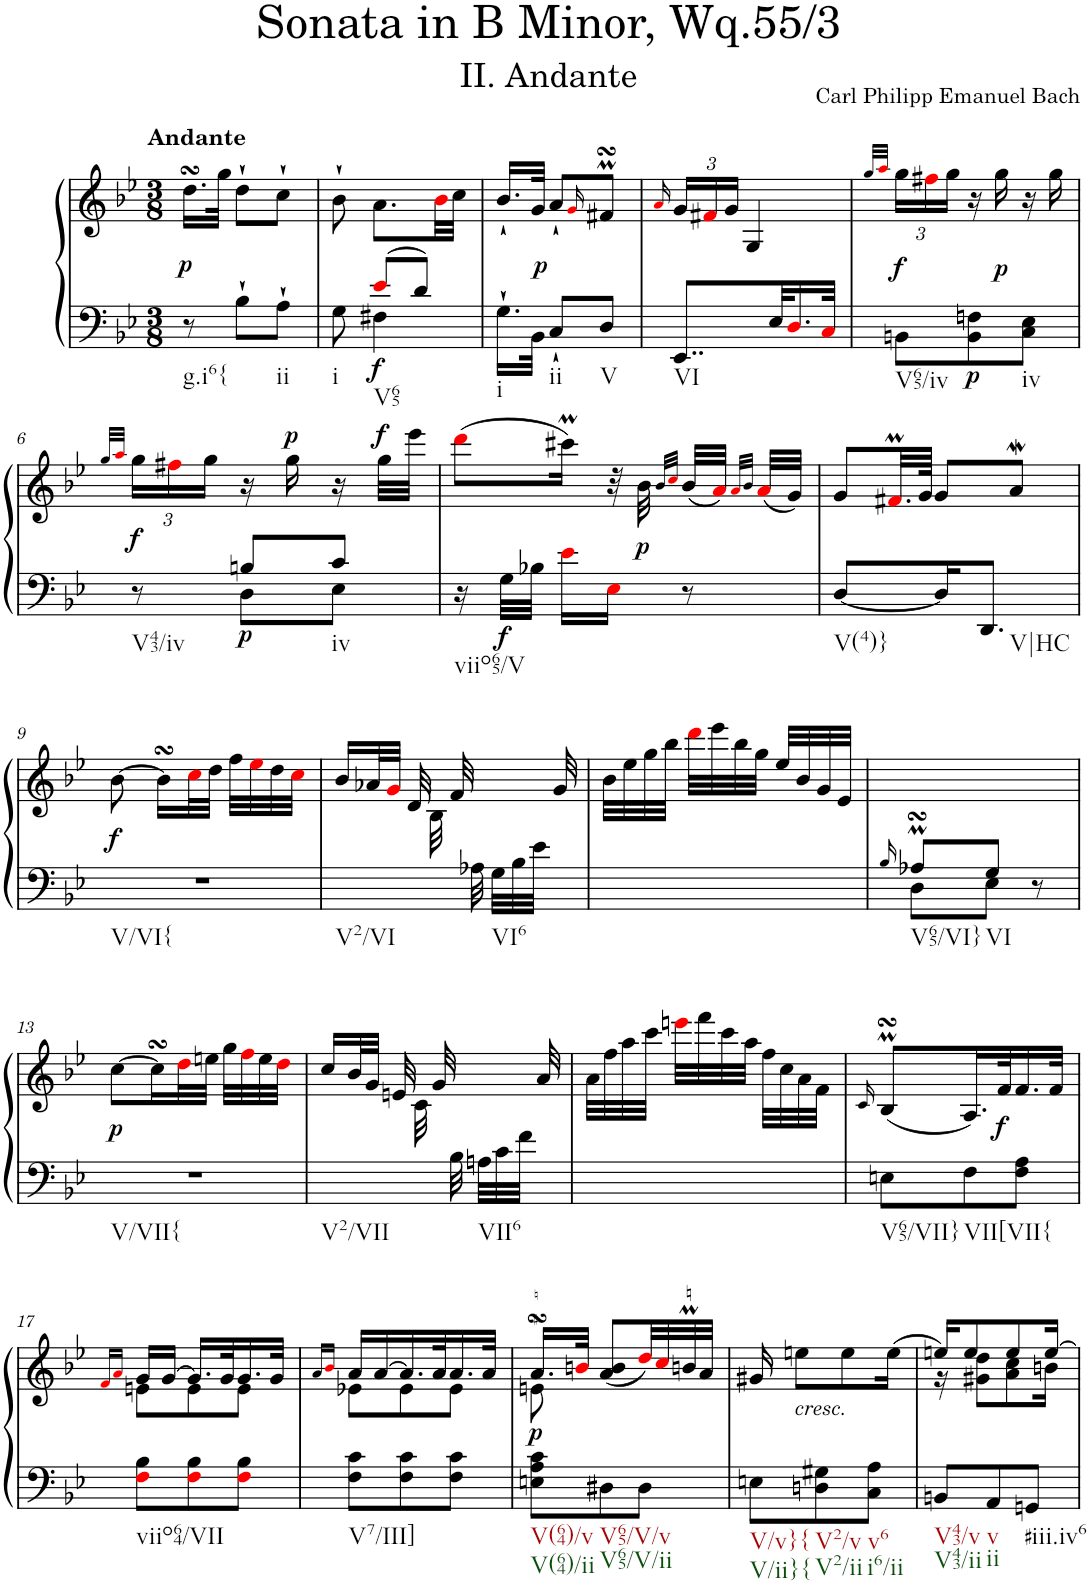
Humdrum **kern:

**kern	**kern	**dynam
*part1	*part1	*part1
*staff2	*staff1	*staff1/2
*I"Harpsichord	*	*
*I'Hch.	*	*
*clefF4	*clefG2	*
*k[b-e-]	*k[b-e-]	*
*g:	*g:	*
*M3/8	*M3/8	*
=1	=1	=1
!	!LO:TX:a:B:t=Andante	!
!LO:TX:b:t=g.i6{	!	!
!	!	!LO:DY:b
8r	16.ddsSsS\LL	p
.	32gg\JJk	.
8B-`\L	8dd`\L	.
!LO:TX:b:t=ii	!	!
8A`\J	8cc`\J	.
=2	=2	=2
*^	*	*
!LO:TX:b:t=i	!	!	!
8G\	8ryy	8b-`\	.
!LO:TX:b:t=V65	!	!	!
!	!	!	!LO:DY:b=2
8e-i/L	4F#X\	8.a\L	f
8d/J	.	.	.
.	.	32b-i\LL	.
.	.	32cc\JJJ	.
*v	*v	*	*
=3	=3	=3
!LO:TX:b:t=i	!	!
16.G`\LL	16.b-`/LL	.
!	!	!LO:DY:b
32BB-\JJk	32g/JJk	p
!LO:TX:b:t=ii	!	!
8C`/L	8a`/L	.
.	16qgi/	.
!LO:TX:b:t=V	!	!
8D/J	8f#XmsSsS/J	.
=4	=4	=4
.	16qai/	.
*	*Xbrackettup	*
!LO:TX:b:t=VI	!	!
8..EE-/L	24g/LL	.
.	24f#Xi/	.
.	24g/JJ	.
.	4G/	.
32E-/KL	.	.
16.Di/	.	.
32Ci/JJk	.	.
=5	=5	=5
.	32qgg/LLL	.
.	32qaai/JJJ	.
!LO:TX:b:t=V65/iv	!	!
!	!	!LO:DY:b
8BBn\L	24gg\LL	f
.	24ff#Xi\	.
.	24gg\JJ	.
!	!	!LO:DY:b=2
8BB\ 8Fn\	16r	p
!	!	!LO:DY:b
.	16gg\	p
!LO:TX:b:t=iv	!	!
8C\ 8E-\J	16r	.
.	16gg\	.
!!LO:LB:g=z
=6	=6	=6
.	32qgg/LLL	.
.	32qaai/JJJ	.
*^	*	*
!LO:TX:b:t=V43/iv	!	!	!
!	!	!	!LO:DY:b
8r	8ryy	24gg\LL	f
.	.	24ff#Xi\	.
.	.	24gg\JJ	.
!	!	!	!LO:DY:b=2
8Bn/L	8D\L	16r	p
!	!	!	!LO:DY:a
.	.	16gg\	p
!LO:TX:b:t=iv	!	!	!
8c/J	8E-\J	16r	.
!	!	!	!LO:DY:a
.	.	32gg\LLL	f
.	.	32eee-\JJJ	.
*v	*v	*	*
=7	=7	=7
!LO:TX:b:t=viio65/V	!	!
16r	(>8dddi\L	.
!	!	!LO:DY:b=2
32G\LLL	.	f
32B-X\JJJ	.	.
16e-i\LL	16ccc#Xm\Jk)	.
16E-i\JJ	32r	.
!	!	!LO:DY:b
.	32b-\	p
.	32qb-/LLL	.
.	32qcci/JJJ	.
8r	(<32b-/LLL	.
.	32ai/JJJ)	.
.	32qai/LLL	.
.	32qb-/JJJ	.
.	(<32ai/LLL	.
.	32g/JJJ)	.
=8	=8	=8
*	*Xtuplet	*
!LO:TX:b:t=V(4)}	!	!
[8D/L	12g/L	.
.	48.f#Xmi/LL	.
.	96g/JJJk	.
16D/K]	8g/L	.
!LO:TX:b:t=V|HC	!	!
8.DD/J	.	.
.	8aW/J	.
!!LO:LB:g=z
=9	=9	=9
!LO:TX:b:t=V/VI{	!	!
!	!	!LO:DY:b
4.r	[8b-\	f
.	16b-sSSs\LL]	.
.	32cci\L	.
.	32dd\JJJ	.
.	32ff\LLL	.
.	32ee-i\	.
.	32dd\	.
.	32cci\JJJ	.
=10	=10	=10
*^	*	*
!LO:TX:b:t=V2/VI	!	!	!
!LO:TX:b:t=VI6	!	!	!
8..ryy	4.ryy	16b-/LL	.
.	.	32a-X/L	.
.	.	32gi/JJJ	.
.	.	32d/	.
.	.	32B-\	.
.	.	32f/	.
32A-X\	.	8ryy	.
32G\LLL	.	.	.
32B-\	.	.	.
32e-\JJJ	.	.	.
32ryy	.	32g/	.
*v	*v	*	*
=11	=11	=11
4.ryy	32b-\LLL	.
.	32ee-\	.
.	32gg\	.
.	32bb-\JJJ	.
.	32dddi\LLL	.
.	32eee-\	.
.	32bb-\	.
.	32gg\JJJ	.
.	32ee-/LLL	.
.	32b-/	.
.	32g/	.
.	32e-/JJJ	.
=12	=12	=12
16qB-/	.	.
*^	*	*
!LO:TX:b:t=V65/VI}	!	!	!
8A-XMsSSs/L	8D\L	4.ryy	.
!LO:TX:b:t=VI	!	!	!
8G/J	8E-\J	.	.
8r	8ryy	.	.
!!LO:LB:g=z
=13	=13	=13	=13
!LO:TX:b:t=V/VII{	!	!	!
!	!	!	!LO:DY:b
*v	*v	*	*
4.r	[8cc\L	p
.	16ccsSSS\L]	.
.	32ddi\L	.
.	32een\JJJ	.
.	32gg\LLL	.
.	32ffi\	.
.	32ee\	.
.	32ddi\JJJ	.
=14	=14	=14
*^	*	*
!LO:TX:b:t=V2/VII	!	!	!
!LO:TX:b:t=VII6	!	!	!
8..ryy	4.ryy	16cc/LL	.
.	.	32b-/L	.
.	.	32g/JJJ	.
.	.	32en/	.
.	.	32c\	.
.	.	32g/	.
32B-\	.	8ryy	.
32An\LLL	.	.	.
32c\	.	.	.
32f\JJJ	.	.	.
32ryy	.	32a/	.
*v	*v	*	*
=15	=15	=15
4.ryy	32a\LLL	.
.	32ff\	.
.	32aa\	.
.	32ccc\JJJ	.
.	32eeeni\LLL	.
.	32fff\	.
.	32ccc\	.
.	32aa\JJJ	.
.	32ff\LLL	.
.	32cc\	.
.	32a\	.
.	32f\JJJ	.
=16	=16	=16
.	16qc/	.
!LO:TX:b:t=V65/VII}	!	!
8En\L	(<8B-MsSSs/L	.
!LO:TX:b:t=VII[VII{	!	!
8F\	16.A/L)	.
!	!	!LO:DY:b
.	32f/K	f
8F\ 8A\J	16.f/	.
.	32f/JJk	.
!!LO:LB:g=z
=17	=17	=17
.	16qfi/LL	.
.	16qai/JJ	.
*	*^	*
!LO:TX:b:t=viio64/VII	!	!	!
8Fi\ 8B-\L	16g/LL	8en\L	.
.	[16g/JJ	.	.
8Fi\ 8B-\	16.g/LL]	8e\	.
.	32g/K	.	.
8Fi\ 8B-\J	16.g/	8e\J	.
.	32g/JJk	.	.
=18	=18	=18	=18
.	16qa/LL	.	.
.	16qb-i/JJ	.	.
!LO:TX:b:t=V7/III]	!	!	!
8F\ 8c\L	16a/LL	8e-X\L	.
.	[16a/	.	.
8F\ 8c\	16.a/]	8e-\	.
.	32a/K	.	.
8F\ 8c\J	16.a/	8e-\J	.
.	32a/JJk	.	.
=19	=19	=19	=19
!LO:TX:b:t=V(64)/v	!	!	!
!LO:TX:b:t=V(64)/ii	!	!	!
!	!	!	!LO:DY:b
8En\ 8A\ 8c\L	16.asSsS/LL	8en\	p
.	32bni/JJk	.	.
!LO:TX:b:t=V65/V/v	!	!	!
!LO:TX:b:t=V65/V/ii	!	!	!
8D#X\	(<8a/ 8b/L	4ryy	.
8D#\J	32ddi/LL)	.	.
.	32cci/	.	.
.	32bnm/	.	.
.	32a/JJJ	.	.
*	*v	*v	*
=20	=20	=20
!LO:TX:b:t=V/v}{	!	!
!LO:TX:b:t=V/ii}{	!	!
8En\L	16g#X/	.
!	!LO:TX:b:i:t=cresc.	!
.	8een\L	.
!LO:TX:b:t=V2/v	!	!
!LO:TX:b:t=V2/ii	!	!
8Dn\ 8G#X\	.	.
.	8ee\	.
!LO:TX:b:t=v6	!	!
!LO:TX:b:t=i6/ii	!	!
8C\ 8A\J	.	.
.	(>16ee\Jk	.
=21	=21	=21
*	*^	*
!LO:TX:b:t=V43/v	!	!	!
!LO:TX:b:t=V43/ii	!	!	!
8BBn/L	16een/KL)	16r	.
.	8ee/	8g#X\ 8dd\L	.
!LO:TX:b:t=v	!	!	!
!LO:TX:b:t=ii	!	!	!
8AA/	.	.	.
.	8ee/	8a\ 8cc\	.
!LO:TX:b:t=#iii.iv6	!	!	!
8GGn/J	.	.	.
.	[16ee/Jk	16bn\Jk	.
*	*v	*v	*
=	=	=
*-	*-	*-
